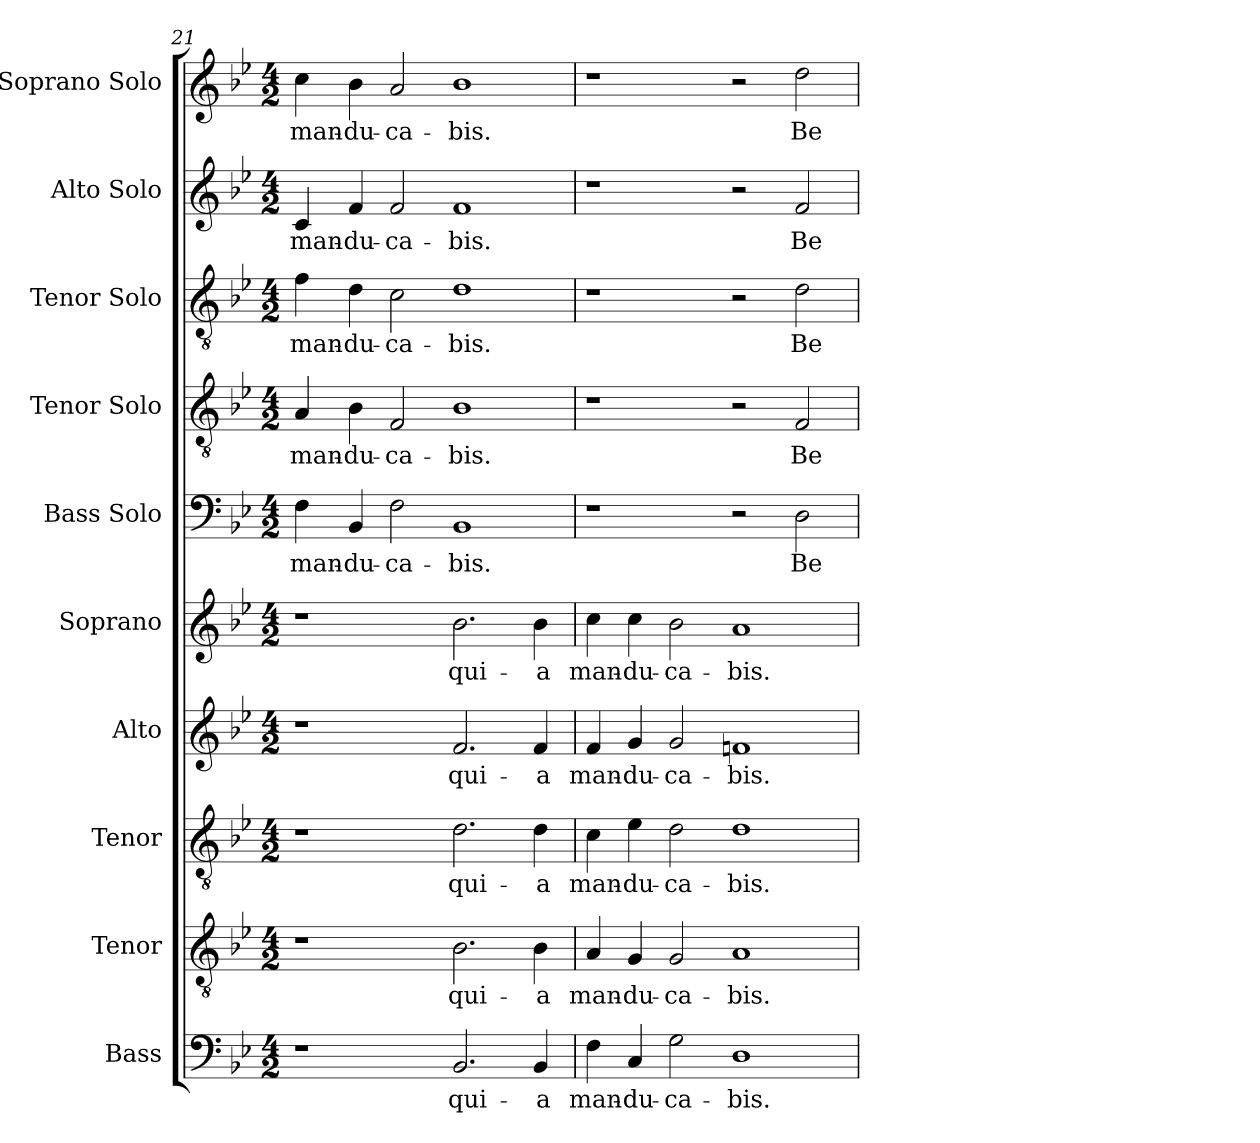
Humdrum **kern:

**kern	**text	**kern	**text	**kern	**text	**kern	**text	**kern	**text	**kern	**text	**kern	**text	**kern	**text	**kern	**text	**kern	**text
*part10	*part10	*part9	*part9	*part8	*part8	*part7	*part7	*part6	*part6	*part5	*part5	*part4	*part4	*part3	*part3	*part2	*part2	*part1	*part1
*staff10	*staff10	*staff9	*staff9	*staff8	*staff8	*staff7	*staff7	*staff6	*staff6	*staff5	*staff5	*staff4	*staff4	*staff3	*staff3	*staff2	*staff2	*staff1	*staff1
*I"Bass	*	*I"Tenor	*	*I"Tenor	*	*I"Alto	*	*I"Soprano	*	*I"Bass Solo	*	*I"Tenor Solo	*	*I"Tenor Solo	*	*I"Alto Solo	*	*I"Soprano Solo	*
*I'B.	*	*I'T.	*	*I'T.	*	*I'A.	*	*I'S.	*	*I'B.	*	*I'T.	*	*I'T.	*	*I'A.	*	*I'S.	*
*clefF4	*	*clefGv2	*	*clefGv2	*	*clefG2	*	*clefG2	*	*clefF4	*	*clefGv2	*	*clefGv2	*	*clefG2	*	*clefG2	*
*	*	*ITrd7c12	*	*ITrd7c12	*	*	*	*	*	*	*	*ITrd7c12	*	*ITrd7c12	*	*	*	*	*
*k[b-e-]	*	*k[b-e-]	*	*k[b-e-]	*	*k[b-e-]	*	*k[b-e-]	*	*k[b-e-]	*	*k[b-e-]	*	*k[b-e-]	*	*k[b-e-]	*	*k[b-e-]	*
*B-:	*	*B-:	*	*B-:	*	*B-:	*	*B-:	*	*B-:	*	*B-:	*	*B-:	*	*B-:	*	*B-:	*
*M4/2	*	*M4/2	*	*M4/2	*	*M4/2	*	*M4/2	*	*M4/2	*	*M4/2	*	*M4/2	*	*M4/2	*	*M4/2	*
=21	=21	=21	=21	=21	=21	=21	=21	=21	=21	=21	=21	=21	=21	=21	=21	=21	=21	=21	=21
!	!	!	!	!	!	!	!	!	!	!	!LO:LY:b:color=#000000	!	!	!	!	!	!	!	!
!	!	!	!	!	!	!	!	!	!	!	!	!	!LO:LY:b:color=#000000	!	!	!	!	!	!
!	!	!	!	!	!	!	!	!	!	!	!	!	!	!	!LO:LY:b:color=#000000	!	!	!	!
!	!	!	!	!	!	!	!	!	!	!	!	!	!	!	!	!	!LO:LY:b:color=#000000	!	!
!	!	!	!	!	!	!	!	!	!	!	!	!	!	!	!	!	!	!	!LO:LY:b:color=#000000
1r	.	1r	.	1r	.	1r	.	1r	.	4Fi\	man-	4AAi/	man-	4Fi\	man-	4ci/	man-	4cci\	man-
!	!	!	!	!	!	!	!	!	!	!	!LO:LY:b:color=#000000	!	!	!	!	!	!	!	!
!	!	!	!	!	!	!	!	!	!	!	!	!	!LO:LY:b:color=#000000	!	!	!	!	!	!
!	!	!	!	!	!	!	!	!	!	!	!	!	!	!	!LO:LY:b:color=#000000	!	!	!	!
!	!	!	!	!	!	!	!	!	!	!	!	!	!	!	!	!	!LO:LY:b:color=#000000	!	!
!	!	!	!	!	!	!	!	!	!	!	!	!	!	!	!	!	!	!	!LO:LY:b:color=#000000
.	.	.	.	.	.	.	.	.	.	4BB-i/	-du-	4BB-i\	-du-	4Di\	-du-	4fi/	-du-	4b-i\	-du-
!	!	!	!	!	!	!	!	!	!	!	!LO:LY:b:color=#000000	!	!	!	!	!	!	!	!
!	!	!	!	!	!	!	!	!	!	!	!	!	!LO:LY:b:color=#000000	!	!	!	!	!	!
!	!	!	!	!	!	!	!	!	!	!	!	!	!	!	!LO:LY:b:color=#000000	!	!	!	!
!	!	!	!	!	!	!	!	!	!	!	!	!	!	!	!	!	!LO:LY:b:color=#000000	!	!
!	!	!	!	!	!	!	!	!	!	!	!	!	!	!	!	!	!	!	!LO:LY:b:color=#000000
.	.	.	.	.	.	.	.	.	.	2Fi\	-ca-	2FFi/	-ca-	2Ci\	-ca-	2fi/	-ca-	2ai/	-ca-
!	!LO:LY:b:color=#000000	!	!	!	!	!	!	!	!	!	!	!	!	!	!	!	!	!	!
!	!	!	!LO:LY:b:color=#000000	!	!	!	!	!	!	!	!	!	!	!	!	!	!	!	!
!	!	!	!	!	!LO:LY:b:color=#000000	!	!	!	!	!	!	!	!	!	!	!	!	!	!
!	!	!	!	!	!	!	!LO:LY:b:color=#000000	!	!	!	!	!	!	!	!	!	!	!	!
!	!	!	!	!	!	!	!	!	!LO:LY:b:color=#000000	!	!	!	!	!	!	!	!	!	!
!	!	!	!	!	!	!	!	!	!	!	!LO:LY:b:color=#000000	!	!	!	!	!	!	!	!
!	!	!	!	!	!	!	!	!	!	!	!	!	!LO:LY:b:color=#000000	!	!	!	!	!	!
!	!	!	!	!	!	!	!	!	!	!	!	!	!	!	!LO:LY:b:color=#000000	!	!	!	!
!	!	!	!	!	!	!	!	!	!	!	!	!	!	!	!	!	!LO:LY:b:color=#000000	!	!
!	!	!	!	!	!	!	!	!	!	!	!	!	!	!	!	!	!	!	!LO:LY:b:color=#000000
2.BB-i/	qui-	2.BB-i\	qui-	2.Di\	qui-	2.fi/	qui-	2.b-i\	qui-	1BB-i	-bis.	1BB-i	-bis.	1Di	-bis.	1fi	-bis.	1b-i	-bis.
!	!LO:LY:b:color=#000000	!	!	!	!	!	!	!	!	!	!	!	!	!	!	!	!	!	!
!	!	!	!LO:LY:b:color=#000000	!	!	!	!	!	!	!	!	!	!	!	!	!	!	!	!
!	!	!	!	!	!LO:LY:b:color=#000000	!	!	!	!	!	!	!	!	!	!	!	!	!	!
!	!	!	!	!	!	!	!LO:LY:b:color=#000000	!	!	!	!	!	!	!	!	!	!	!	!
!	!	!	!	!	!	!	!	!	!LO:LY:b:color=#000000	!	!	!	!	!	!	!	!	!	!
4BB-i/	-a	4BB-i\	-a	4Di\	-a	4fi/	-a	4b-i\	-a	.	.	.	.	.	.	.	.	.	.
=22	=22	=22	=22	=22	=22	=22	=22	=22	=22	=22	=22	=22	=22	=22	=22	=22	=22	=22	=22
!	!LO:LY:b:color=#000000	!	!	!	!	!	!	!	!	!	!	!	!	!	!	!	!	!	!
!	!	!	!LO:LY:b:color=#000000	!	!	!	!	!	!	!	!	!	!	!	!	!	!	!	!
!	!	!	!	!	!LO:LY:b:color=#000000	!	!	!	!	!	!	!	!	!	!	!	!	!	!
!	!	!	!	!	!	!	!LO:LY:b:color=#000000	!	!	!	!	!	!	!	!	!	!	!	!
!	!	!	!	!	!	!	!	!	!LO:LY:b:color=#000000	!	!	!	!	!	!	!	!	!	!
4Fi\	man-	4AAi/	man-	4Ci\	man-	4fi/	man-	4cci\	man-	1r	.	1r	.	1r	.	1r	.	1r	.
!	!LO:LY:b:color=#000000	!	!	!	!	!	!	!	!	!	!	!	!	!	!	!	!	!	!
!	!	!	!LO:LY:b:color=#000000	!	!	!	!	!	!	!	!	!	!	!	!	!	!	!	!
!	!	!	!	!	!LO:LY:b:color=#000000	!	!	!	!	!	!	!	!	!	!	!	!	!	!
!	!	!	!	!	!	!	!LO:LY:b:color=#000000	!	!	!	!	!	!	!	!	!	!	!	!
!	!	!	!	!	!	!	!	!	!LO:LY:b:color=#000000	!	!	!	!	!	!	!	!	!	!
4Ci/	-du-	4GGi/	-du-	4E-i\	-du-	4gi/	-du-	4cci\	-du-	.	.	.	.	.	.	.	.	.	.
!	!LO:LY:b:color=#000000	!	!	!	!	!	!	!	!	!	!	!	!	!	!	!	!	!	!
!	!	!	!LO:LY:b:color=#000000	!	!	!	!	!	!	!	!	!	!	!	!	!	!	!	!
!	!	!	!	!	!LO:LY:b:color=#000000	!	!	!	!	!	!	!	!	!	!	!	!	!	!
!	!	!	!	!	!	!	!LO:LY:b:color=#000000	!	!	!	!	!	!	!	!	!	!	!	!
!	!	!	!	!	!	!	!	!	!LO:LY:b:color=#000000	!	!	!	!	!	!	!	!	!	!
2Gi\	-ca-	2GGi/	-ca-	2Di\	-ca-	2gi/	-ca-	2b-i\	-ca-	.	.	.	.	.	.	.	.	.	.
!	!LO:LY:b:color=#000000	!	!	!	!	!	!	!	!	!	!	!	!	!	!	!	!	!	!
!	!	!	!LO:LY:b:color=#000000	!	!	!	!	!	!	!	!	!	!	!	!	!	!	!	!
!	!	!	!	!	!LO:LY:b:color=#000000	!	!	!	!	!	!	!	!	!	!	!	!	!	!
!	!	!	!	!	!	!	!LO:LY:b:color=#000000	!	!	!	!	!	!	!	!	!	!	!	!
!	!	!	!	!	!	!	!	!	!LO:LY:b:color=#000000	!	!	!	!	!	!	!	!	!	!
1Di	-bis.	1AAi	-bis.	1Di	-bis.	1fni	-bis.	1ai	-bis.	2r	.	2r	.	2r	.	2r	.	2r	.
!	!	!	!	!	!	!	!	!	!	!	!LO:LY:b:color=#000000	!	!	!	!	!	!	!	!
!	!	!	!	!	!	!	!	!	!	!	!	!	!LO:LY:b:color=#000000	!	!	!	!	!	!
!	!	!	!	!	!	!	!	!	!	!	!	!	!	!	!LO:LY:b:color=#000000	!	!	!	!
!	!	!	!	!	!	!	!	!	!	!	!	!	!	!	!	!	!LO:LY:b:color=#000000	!	!
!	!	!	!	!	!	!	!	!	!	!	!	!	!	!	!	!	!	!	!LO:LY:b:color=#000000
.	.	.	.	.	.	.	.	.	.	2Di\	Be-	2FFi/	Be-	2Di\	Be-	2fi/	Be-	2ddi\	Be-
=	=	=	=	=	=	=	=	=	=	=	=	=	=	=	=	=	=	=	=
*-	*-	*-	*-	*-	*-	*-	*-	*-	*-	*-	*-	*-	*-	*-	*-	*-	*-	*-	*-
